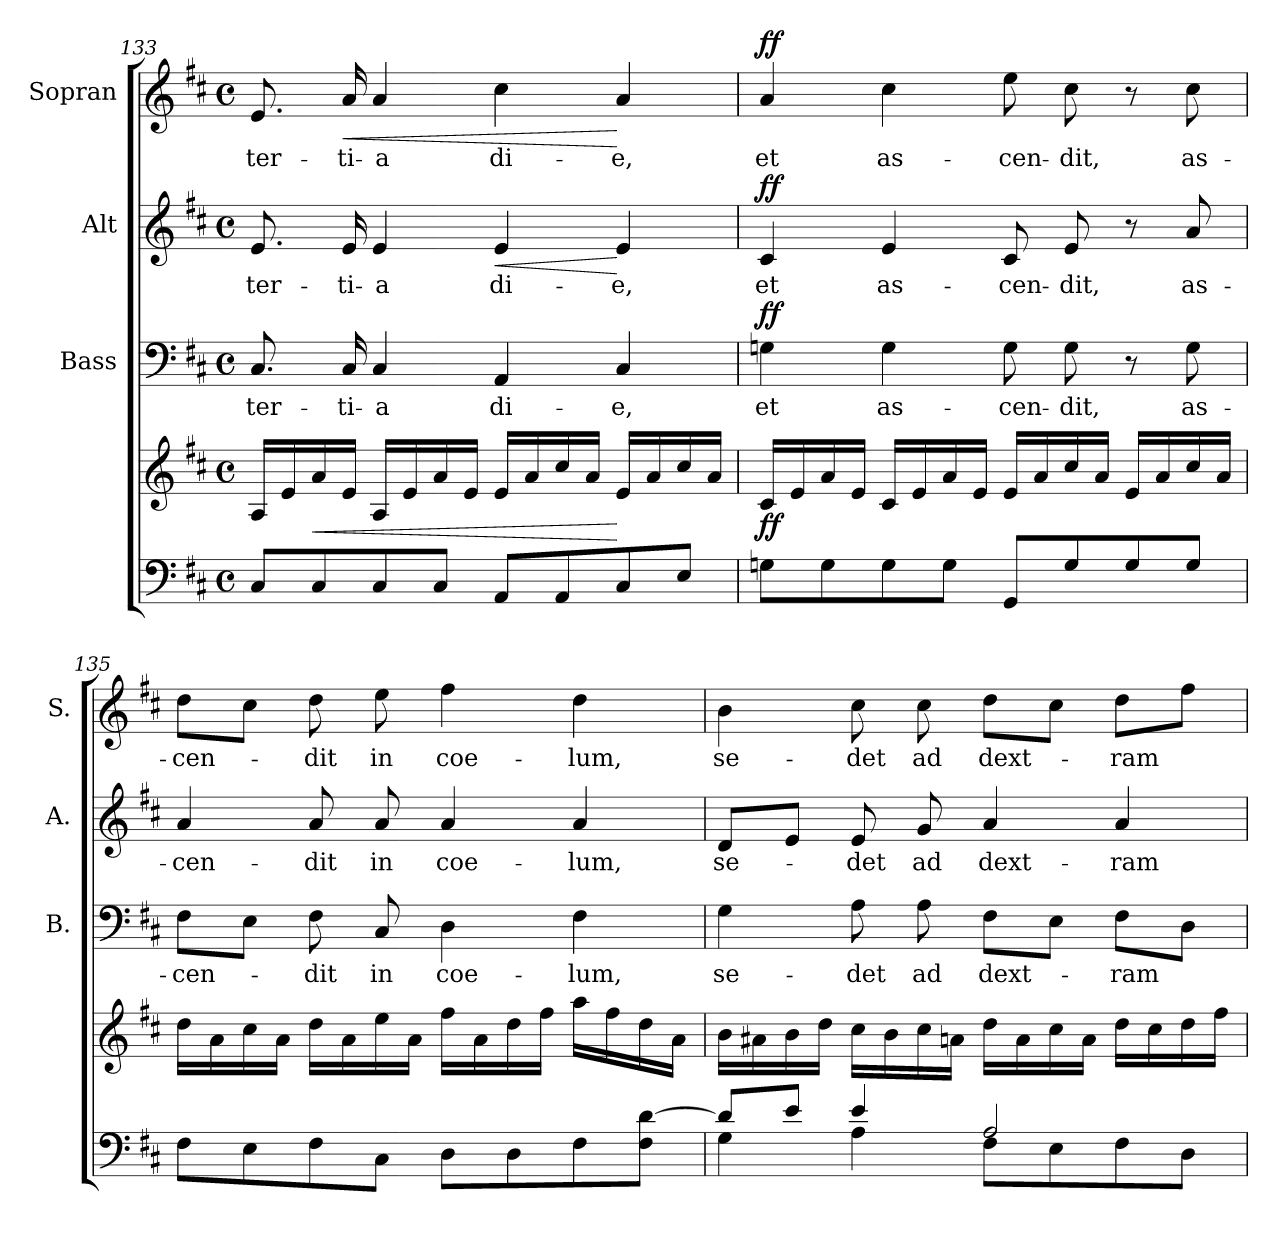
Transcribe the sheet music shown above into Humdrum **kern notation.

**kern	**kern	**dynam	**kern	**text	**dynam	**kern	**text	**dynam	**kern	**text	**dynam
*part4	*part4	*part4	*part3	*part3	*part3	*part2	*part2	*part2	*part1	*part1	*part1
*staff5	*staff4	*staff4/5	*staff3	*staff3	*staff3	*staff2	*staff2	*staff2	*staff1	*staff1	*staff1
*	*	*	*I"Bass	*	*	*I"Alt	*	*	*I"Sopran	*	*
*	*	*	*I'B.	*	*	*I'A.	*	*	*I'S.	*	*
*clefF4	*clefG2	*	*clefF4	*	*	*clefG2	*	*	*clefG2	*	*
*k[f#c#]	*k[f#c#]	*	*k[f#c#]	*	*	*k[f#c#]	*	*	*k[f#c#]	*	*
*D:	*D:	*	*D:	*	*	*D:	*	*	*D:	*	*
*M4/4	*M4/4	*	*M4/4	*	*	*M4/4	*	*	*M4/4	*	*
*met(c)	*met(c)	*	*met(c)	*	*	*met(c)	*	*	*met(c)	*	*
=133	=133	=133	=133	=133	=133	=133	=133	=133	=133	=133	=133
!	!	!	!	!LO:LY:b	!	!	!LO:LY:b	!	!	!LO:LY:b	!
8C#/L	16A/LL	.	8.C#/	ter-	.	8.e/	ter-	.	8.e/	ter-	.
.	16e/	.	.	.	.	.	.	.	.	.	.
!	!	!LO:HP:b	!	!	!	!	!	!	!	!	!
8C#/	16a/	<	.	.	.	.	.	.	.	.	.
!	!	!	!	!LO:LY:b	!	!	!LO:LY:b	!	!	!LO:LY:b	!LO:HP:b
.	16e/JJ	.	16C#/	-ti-	.	16e/	-ti-	.	16a/	-ti-	<
!	!	!	!	!LO:LY:b	!	!	!LO:LY:b	!	!	!LO:LY:b	!
8C#/	16A/LL	.	4C#/	-a	.	4e/	-a	.	4a/	-a	.
.	16e/	.	.	.	.	.	.	.	.	.	.
8C#/J	16a/	.	.	.	.	.	.	.	.	.	.
.	16e/JJ	.	.	.	.	.	.	.	.	.	.
!	!	!	!	!LO:LY:b	!	!	!LO:LY:b	!LO:HP:b	!	!LO:LY:b	!
8AA/L	16e/LL	.	4AA/	di-	.	4e/	di-	<	4cc#\	di-	.
.	16a/	.	.	.	.	.	.	.	.	.	.
8AA/	16cc#/	.	.	.	.	.	.	.	.	.	.
.	16a/JJ	.	.	.	.	.	.	.	.	.	.
!	!	!	!	!LO:LY:b	!	!	!LO:LY:b	!	!	!LO:LY:b	!
8C#/	16e/LL	[	4C#/	-e,	.	4e/	-e,	[	4a/	-e,	[
.	16a/	.	.	.	.	.	.	.	.	.	.
8E/J	16cc#/	.	.	.	.	.	.	.	.	.	.
.	16a/JJ	.	.	.	.	.	.	.	.	.	.
=134	=134	=134	=134	=134	=134	=134	=134	=134	=134	=134	=134
!	!	!LO:DY:b	!	!LO:LY:b	!LO:DY:a	!	!LO:LY:b	!LO:DY:a	!	!LO:LY:b	!LO:DY:a
8Gn\L	16c#/LL	ff	4Gn\	et	ff	4c#/	et	ff	4a/	et	ff
.	16e/	.	.	.	.	.	.	.	.	.	.
8G\	16a/	.	.	.	.	.	.	.	.	.	.
.	16e/JJ	.	.	.	.	.	.	.	.	.	.
!	!	!	!	!LO:LY:b	!	!	!LO:LY:b	!	!	!LO:LY:b	!
8G\	16c#/LL	.	4G\	as-	.	4e/	as-	.	4cc#\	as-	.
.	16e/	.	.	.	.	.	.	.	.	.	.
8G\J	16a/	.	.	.	.	.	.	.	.	.	.
.	16e/JJ	.	.	.	.	.	.	.	.	.	.
!	!	!	!	!LO:LY:b	!	!	!LO:LY:b	!	!	!LO:LY:b	!
8GG/L	16e/LL	.	8G\	-cen-	.	8c#/	-cen-	.	8ee\	-cen-	.
.	16a/	.	.	.	.	.	.	.	.	.	.
!	!	!	!	!LO:LY:b	!	!	!LO:LY:b	!	!	!LO:LY:b	!
8G/	16cc#/	.	8G\	-dit,	.	8e/	-dit,	.	8cc#\	-dit,	.
.	16a/JJ	.	.	.	.	.	.	.	.	.	.
8G/	16e/LL	.	8r	.	.	8r	.	.	8r	.	.
.	16a/	.	.	.	.	.	.	.	.	.	.
!	!	!	!	!LO:LY:b	!	!	!LO:LY:b	!	!	!LO:LY:b	!
8G/J	16cc#/	.	8G\	as-	.	8a/	as-	.	8cc#\	as-	.
.	16a/JJ	.	.	.	.	.	.	.	.	.	.
!!LO:PB:g=z
=135	=135	=135	=135	=135	=135	=135	=135	=135	=135	=135	=135
!	!	!	!	!LO:LY:b	!	!	!LO:LY:b	!	!	!LO:LY:b	!
8F#\L	16dd\LL	.	8F#\L	-cen-	.	4a/	-cen-	.	8dd\L	-cen-	.
.	16a\	.	.	.	.	.	.	.	.	.	.
8E\	16cc#\	.	8E\J	.	.	.	.	.	8cc#\J	.	.
.	16a\JJ	.	.	.	.	.	.	.	.	.	.
!	!	!	!	!LO:LY:b	!	!	!LO:LY:b	!	!	!LO:LY:b	!
8F#\	16dd\LL	.	8F#\	-dit	.	8a/	-dit	.	8dd\	-dit	.
.	16a\	.	.	.	.	.	.	.	.	.	.
!	!	!	!	!LO:LY:b	!	!	!LO:LY:b	!	!	!LO:LY:b	!
8C#\J	16ee\	.	8C#/	in	.	8a/	in	.	8ee\	in	.
.	16a\JJ	.	.	.	.	.	.	.	.	.	.
!	!	!	!	!LO:LY:b	!	!	!LO:LY:b	!	!	!LO:LY:b	!
8D\L	16ff#\LL	.	4D\	coe-	.	4a/	coe-	.	4ff#\	coe-	.
.	16a\	.	.	.	.	.	.	.	.	.	.
8D\	16dd\	.	.	.	.	.	.	.	.	.	.
.	16ff#\JJ	.	.	.	.	.	.	.	.	.	.
!	!	!	!	!LO:LY:b	!	!	!LO:LY:b	!	!	!LO:LY:b	!
8F#\	16aa\LL	.	4F#\	-lum,	.	4a/	-lum,	.	4dd\	-lum,	.
.	16ff#\	.	.	.	.	.	.	.	.	.	.
8F#\ [8d\J	16dd\	.	.	.	.	.	.	.	.	.	.
.	16a\JJ	.	.	.	.	.	.	.	.	.	.
=136	=136	=136	=136	=136	=136	=136	=136	=136	=136	=136	=136
*^	*	*	*	*	*	*	*	*	*	*	*
!	!	!	!	!	!LO:LY:b	!	!	!LO:LY:b	!	!	!LO:LY:b	!
8d/L]	4G\	16b\LL	.	4G\	se-	.	8d/L	se-	.	4b\	se-	.
.	.	16a#X\	.	.	.	.	.	.	.	.	.	.
8e/J	.	16b\	.	.	.	.	8e/J	.	.	.	.	.
.	.	16dd\JJ	.	.	.	.	.	.	.	.	.	.
!	!	!	!	!	!LO:LY:b	!	!	!LO:LY:b	!	!	!LO:LY:b	!
4e/	4A\	16cc#\LL	.	8A\	-det	.	8e/	-det	.	8cc#\	-det	.
.	.	16b\	.	.	.	.	.	.	.	.	.	.
!	!	!	!	!	!LO:LY:b	!	!	!LO:LY:b	!	!	!LO:LY:b	!
.	.	16cc#\	.	8A\	ad	.	8g/	ad	.	8cc#\	ad	.
.	.	16an\JJ	.	.	.	.	.	.	.	.	.	.
!	!	!	!	!	!LO:LY:b	!	!	!LO:LY:b	!	!	!LO:LY:b	!
2A/	8F#\L	16dd\LL	.	8F#\L	dext-	.	4a/	dext-	.	8dd\L	dext-	.
.	.	16a\	.	.	.	.	.	.	.	.	.	.
.	8E\	16cc#\	.	8E\J	.	.	.	.	.	8cc#\J	.	.
.	.	16a\JJ	.	.	.	.	.	.	.	.	.	.
!	!	!	!	!	!LO:LY:b	!	!	!LO:LY:b	!	!	!LO:LY:b	!
.	8F#\	16dd\LL	.	8F#\L	-ram	.	4a/	-ram	.	8dd\L	-ram	.
.	.	16cc#\	.	.	.	.	.	.	.	.	.	.
.	8D\J	16dd\	.	8D\J	.	.	.	.	.	8ff#\J	.	.
.	.	16ff#\JJ	.	.	.	.	.	.	.	.	.	.
*v	*v	*	*	*	*	*	*	*	*	*	*	*
=	=	=	=	=	=	=	=	=	=	=	=
*-	*-	*-	*-	*-	*-	*-	*-	*-	*-	*-	*-
